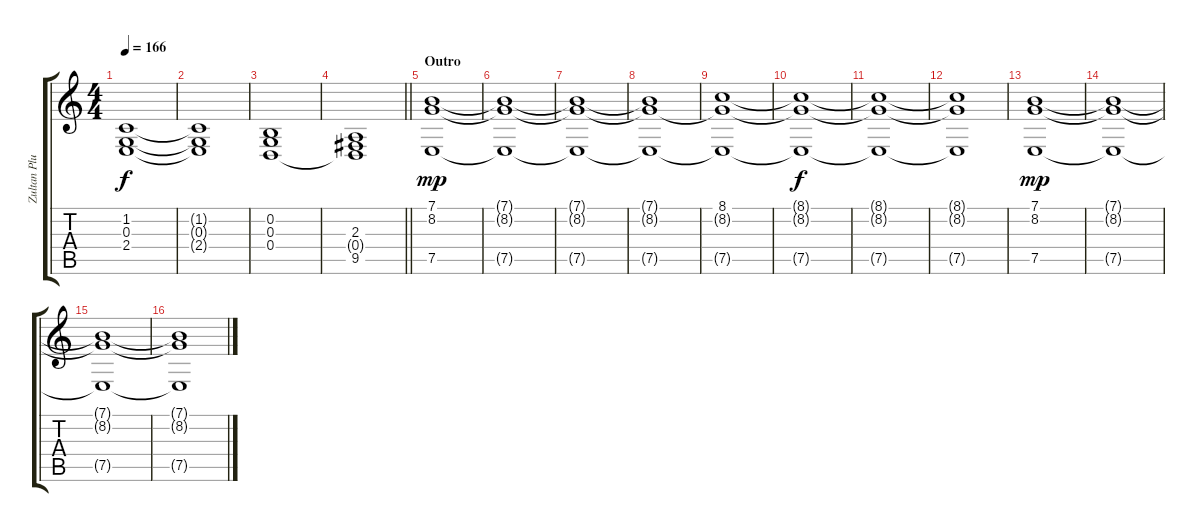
\track ("Zultan Pluto (Keyboard)" "Zultan Plu") {instrument synthvoice}
\staff {score tabs}
\tuning (E4 B3 G3 D3 A2 E2) {hide}
\ts (4 4)
\tempo 166
\clef g2
\ks c
(1.2 0.3{t} 2.4{t}).1{dy f} |
(1.2{t} 0.3{t} 2.4{t}).1 |
(0.2 0.3 0.4).1 |
\barLineRight lightlight
(2.3 0.4{t} 9.5).1 |
\section ("" "Outro")
(7.1 8.2 7.5).1{dy mp} |
(7.1{t} 8.2{t} 7.5{t}).1 |
(7.1{t} 8.2{t} 7.5{t}).1 |
(7.1{t} 8.2{t} 7.5{t}).1 |
(8.1 8.2{t} 7.5{t}).1 |
(8.1{t} 8.2{t} 7.5{t}).1{dy f} |
(8.1{t} 8.2{t} 7.5{t}).1 |
(8.1{t} 8.2{t} 7.5{t}).1 |
(7.1 8.2 7.5).1{dy mp} |
(7.1{t} 8.2{t} 7.5{t}).1 |
(7.1{t} 8.2{t} 7.5{t}).1 |
(7.1{t} 8.2{t} 7.5{t}).1
